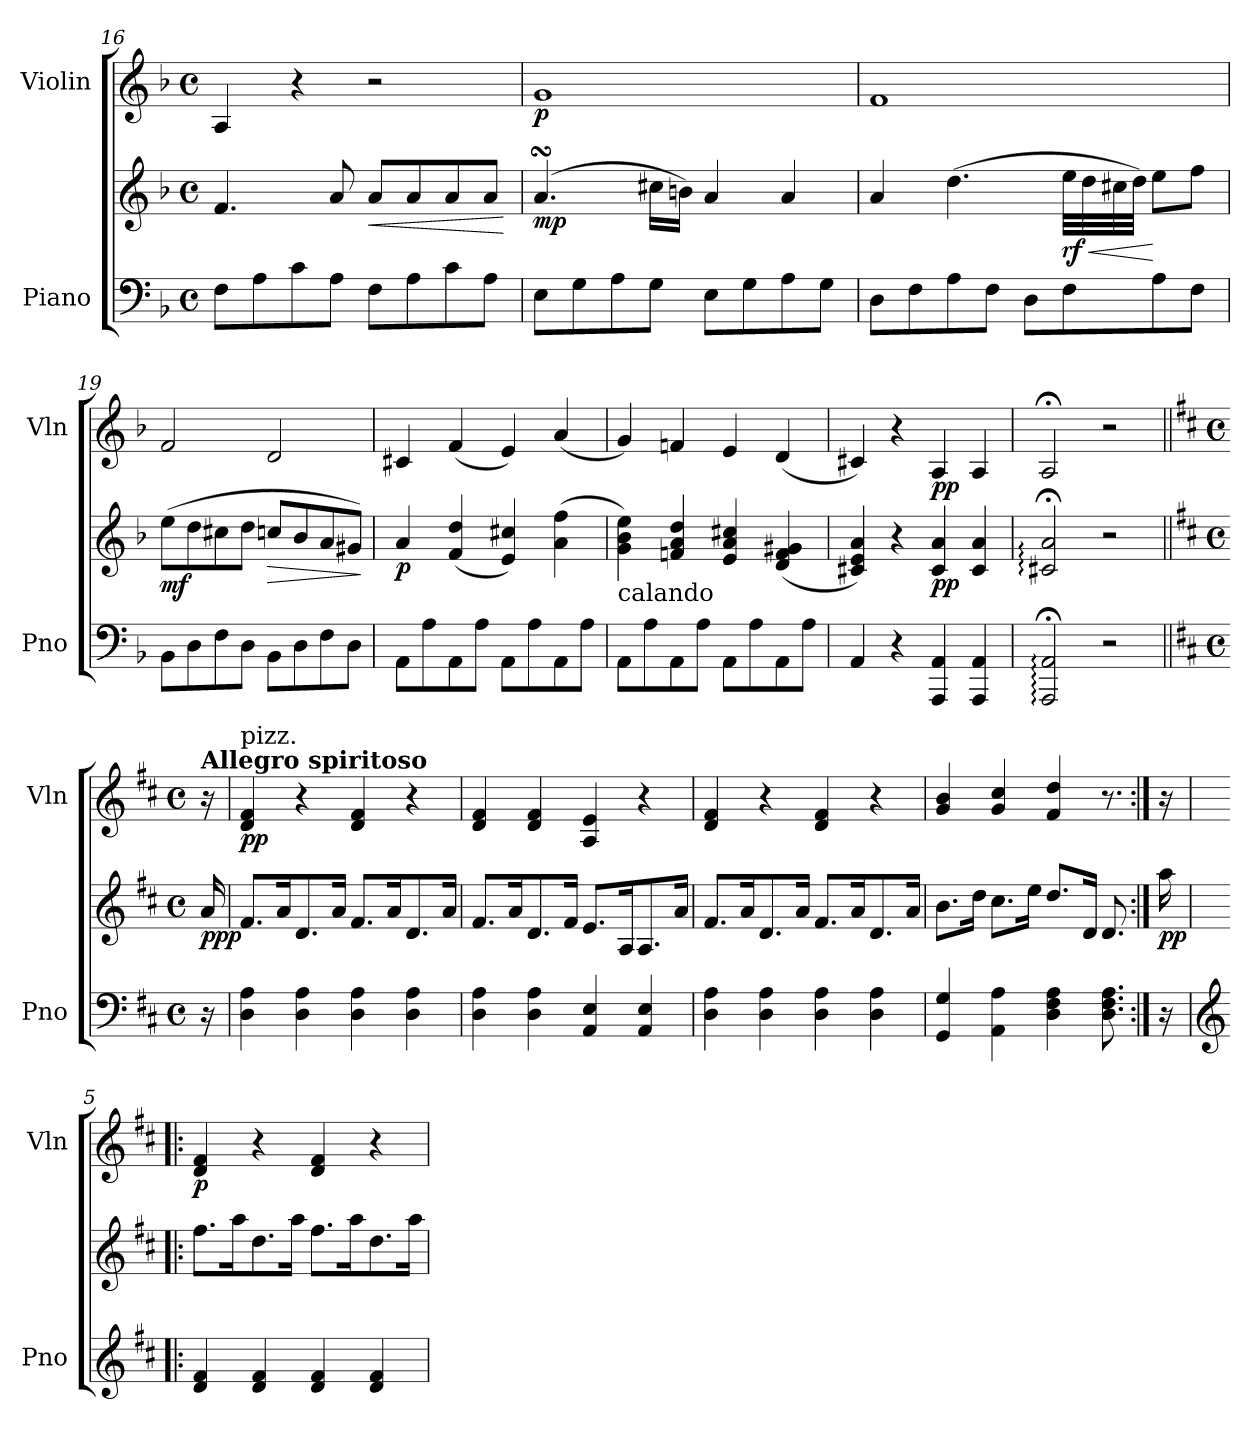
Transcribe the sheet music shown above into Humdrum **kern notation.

**kern	**kern	**dynam	**kern	**dynam
*part2	*part2	*part2	*part1	*part1
*staff3	*staff2	*staff2/3	*staff1	*staff1
*I"Piano	*	*	*I"Violin	*
*I'Pno	*	*	*I'Vln	*
*clefF4	*clefG2	*	*clefG2	*
*k[b-]	*k[b-]	*	*k[b-]	*
*M4/4	*M4/4	*	*M4/4	*
*met(c)	*met(c)	*	*met(c)	*
=16	=16	=16	=16	=16
8F\L	4.f/	.	4A/	.
8A\	.	.	.	.
8c\	.	.	4r	.
8A\J	8a/	.	.	.
!	!	!LO:HP:b	!	!
8F\L	8a/L	<	2r	.
8A\	8a/	.	.	.
8c\	8a/	.	.	.
8A\J	8a/J	.	.	.
.	.	[	.	.
=17	=17	=17	=17	=17
!	!	!LO:DY:b	!	!LO:DY:b
8E\L	(>4.asSsS/	mp	1g	p
8G\	.	.	.	.
8A\	.	.	.	.
8G\J	16cc#X\LL	.	.	.
.	16bn\JJ)	.	.	.
8E\L	4a/	.	.	.
8G\	.	.	.	.
8A\	4a/	.	.	.
8G\J	.	.	.	.
=18	=18	=18	=18	=18
8D\L	4a/	.	1f	.
8F\	.	.	.	.
8A\	(>4.dd\	.	.	.
8F\J	.	.	.	.
8D\L	.	.	.	.
!	!	!LO:HP:b	!	!
!	!	!LO:DY:n=1:b	!	!
8F\	32ee\LLL	< rf	.	.
.	32dd\	.	.	.
.	32cc#X\	.	.	.
.	32dd\JJJ)	.	.	.
8A\	8ee\L	[	.	.
8F\J	8ff\J	.	.	.
=19	=19	=19	=19	=19
!	!	!LO:DY:b	!	!
8BB-\L	(>8ee\L	mf	2f/	.
8D\	8dd\	.	.	.
8F\	8cc#X\	.	.	.
8D\J	8dd\J	.	.	.
!	!	!LO:HP:b	!	!
8BB-\L	8ccn/L	>	2d/	.
8D\	8b-/	.	.	.
8F\	8a/	.	.	.
8D\J	8g#X/J)	.	.	.
.	.	]	.	.
=20	=20	=20	=20	=20
!	!	!LO:DY:b	!	!
8AA\L	4a/	p	4c#X/	.
8A\	.	.	.	.
8AA\	(<4f/ 4dd/	.	(<4f/	.
8A\J	.	.	.	.
8AA\L	4e/ 4cc#X/)	.	4e/)	.
8A\	.	.	.	.
8AA\	(>4a\ 4ff\	.	(<4a/	.
8A\J	.	.	.	.
=21	=21	=21	=21	=21
!	!LO:TX:b:t=calando	!	!	!
8AA\L	4g\ 4b-\ 4ee\)	.	4g/)	.
8A\	.	.	.	.
8AA\	4fn/ 4a/ 4dd/	.	4fn/	.
8A\J	.	.	.	.
8AA\L	4e/ 4a/ 4cc#X/	.	4e/	.
8A\	.	.	.	.
8AA\	(<4d/ 4f/ 4g#X/	.	(<4d/	.
8A\J	.	.	.	.
=22	=22	=22	=22	=22
4AA/	4c#X/ 4e/ 4a/)	.	4c#X/)	.
4r	4r	.	4r	.
!	!	!LO:DY:b	!	!LO:DY:b
4AAA/ 4AA/	4c#/ 4a/	pp	4A/	pp
4AAA/ 4AA/	4c#/ 4a/	.	4A/	.
=23	=23	=23	=23	=23
2AAA/;<: 2AA/;<:	2c#X/;<: 2a/;<:	.	2A;</	.
2r	2r	.	2r	.
=||	=||	=||	=||	=||
*k[f#c#]	*k[f#c#]	*	*k[f#c#]	*
*M4/4	*M4/4	*	*M4/4	*
*met(c)	*met(c)	*	*met(c)	*
!	!	!	!LO:TX:a:B:t=Allegro spiritoso	!
!	!	!LO:DY:b	!	!
16r	16a/	ppp	16r	.
=1	=1	=1	=1	=1
!	!	!	!LO:TX:a:t=pizz.	!
!	!	!	!	!LO:DY:b
4D\ 4A\	8.f#/L	.	4d/ 4f#/	pp
.	16a/K	.	.	.
4D\ 4A\	8.d/	.	4r	.
.	16a/Jk	.	.	.
4D\ 4A\	8.f#/L	.	4d/ 4f#/	.
.	16a/K	.	.	.
4D\ 4A\	8.d/	.	4r	.
.	16a/Jk	.	.	.
=2	=2	=2	=2	=2
4D\ 4A\	8.f#/L	.	4d/ 4f#/	.
.	16a/K	.	.	.
4D\ 4A\	8.d/	.	4d/ 4f#/	.
.	16f#/Jk	.	.	.
4AA/ 4E/	8.e/L	.	4A/ 4e/	.
.	16A/K	.	.	.
4AA/ 4E/	8.A/	.	4r	.
.	16a/Jk	.	.	.
=3	=3	=3	=3	=3
4D\ 4A\	8.f#/L	.	4d/ 4f#/	.
.	16a/K	.	.	.
4D\ 4A\	8.d/	.	4r	.
.	16a/Jk	.	.	.
4D\ 4A\	8.f#/L	.	4d/ 4f#/	.
.	16a/K	.	.	.
4D\ 4A\	8.d/	.	4r	.
.	16a/Jk	.	.	.
=4	=4	=4	=4	=4
4GG/ 4G/	8.b\L	.	4g/ 4b/	.
.	16dd\Jk	.	.	.
4AA\ 4A\	8.cc#\L	.	4g/ 4cc#/	.
.	16ee\Jk	.	.	.
4D\ 4F#\ 4A\	8.dd/L	.	4f#/ 4dd/	.
.	16d/Jk	.	.	.
8.D\ 8.F#\ 8.A\	8.d/	.	8.r	.
=4X1:|!	=4X1:|!	=4X1:|!	=4X1:|!	=4X1:|!
!	!	!LO:DY:b	!	!
16r	16aa\	pp	16r	.
=5!|:	=5!|:	=5!|:	=5!|:	=5!|:
*clefG2	*	*	*	*
!	!	!	!	!LO:DY:b
4d/ 4f#/	8.ff#\L	.	4d/ 4f#/	p
.	16aa\K	.	.	.
4d/ 4f#/	8.dd\	.	4r	.
.	16aa\Jk	.	.	.
4d/ 4f#/	8.ff#\L	.	4d/ 4f#/	.
.	16aa\K	.	.	.
4d/ 4f#/	8.dd\	.	4r	.
.	16aa\Jk	.	.	.
=	=	=	=	=
*-	*-	*-	*-	*-
